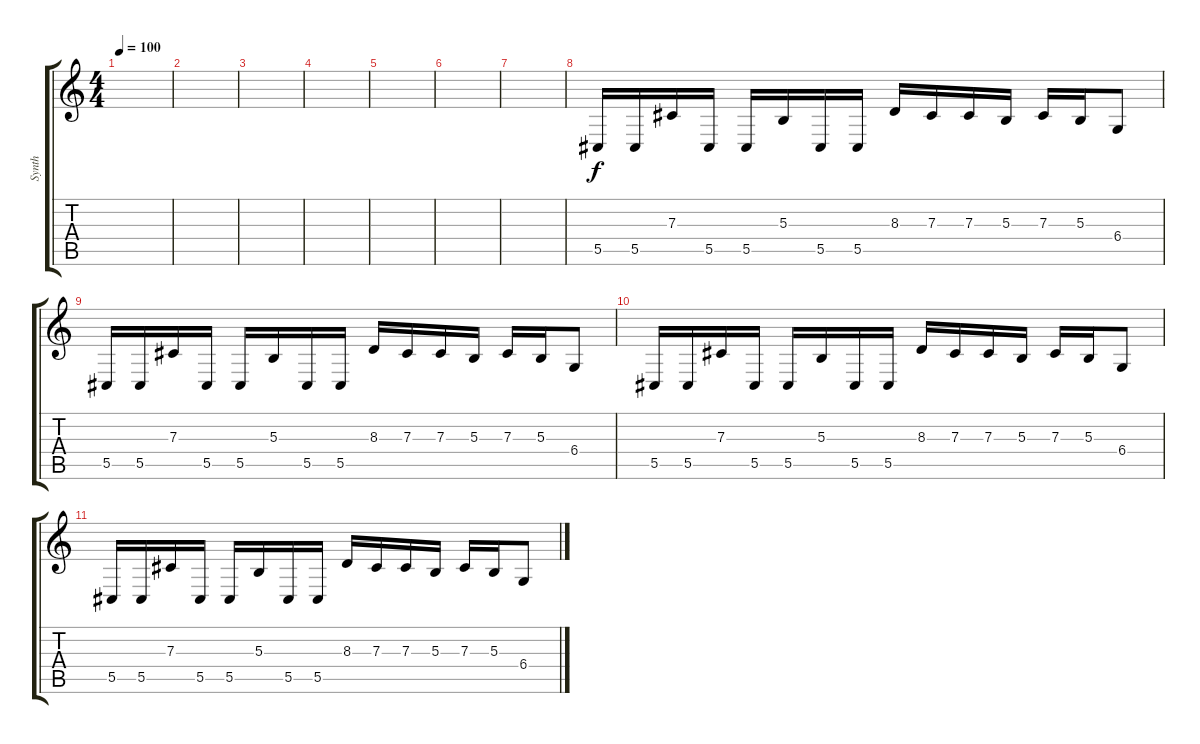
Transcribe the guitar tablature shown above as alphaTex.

\track ("Synth" "Synth") {instrument tubularbells}
\staff {score tabs}
\tuning (Eb4 Bb3 Gb3 Db3 Ab2 Eb2) {hide}
\ts (4 4)
\tempo 100
\clef g2
\ks c
|
|
|
|
|
|
|
5.5.16{instrument brightacousticpiano} 5.5.16 7.3.16 5.5.16 5.5.16 5.3.16 5.5.16 5.5.16 8.3.16 7.3.16 7.3.16 5.3.16 7.3.16 5.3.16 6.4.8 |
5.5.16 5.5.16 7.3.16 5.5.16 5.5.16 5.3.16 5.5.16 5.5.16 8.3.16 7.3.16 7.3.16 5.3.16 7.3.16 5.3.16 6.4.8 |
5.5.16 5.5.16 7.3.16 5.5.16 5.5.16 5.3.16 5.5.16 5.5.16 8.3.16 7.3.16 7.3.16 5.3.16 7.3.16 5.3.16 6.4.8 |
5.5.16 5.5.16 7.3.16 5.5.16 5.5.16 5.3.16 5.5.16 5.5.16 8.3.16 7.3.16 7.3.16 5.3.16 7.3.16 5.3.16 6.4.8
